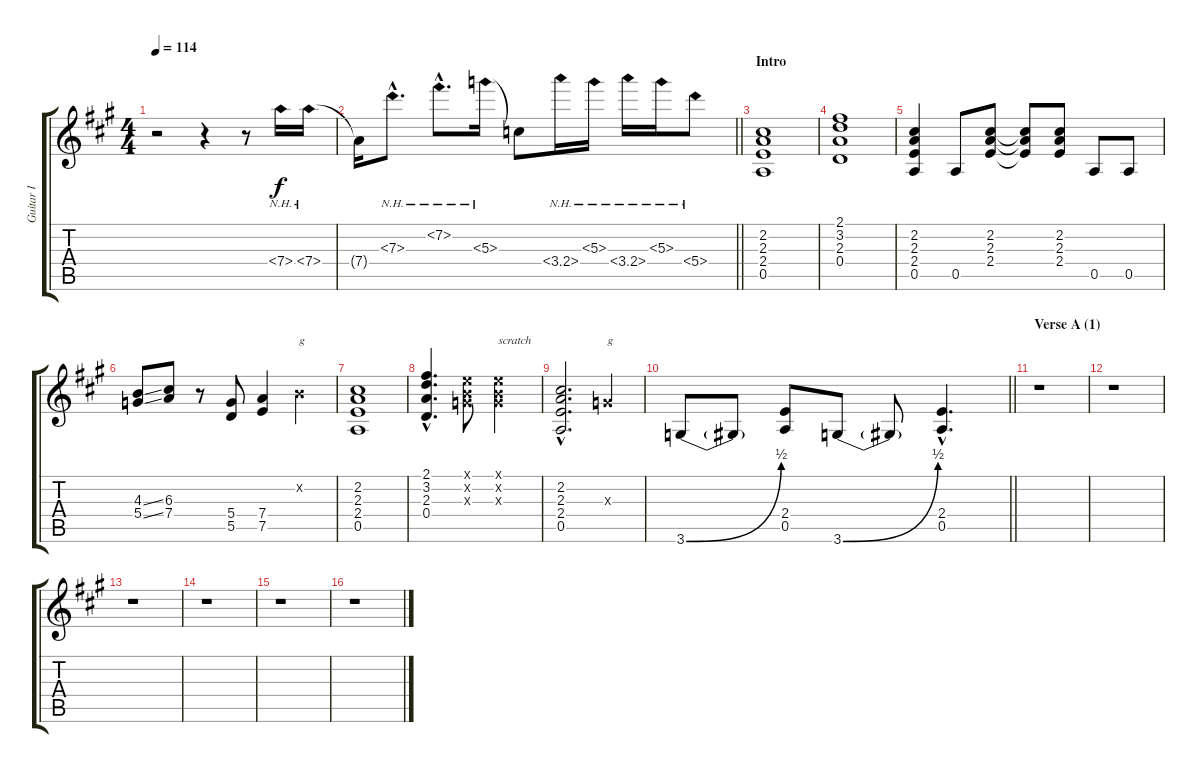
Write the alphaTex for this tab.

\track ("Guitar I" "Guitar I") {instrument distortionguitar}
\staff {score tabs}
\tuning (E4 B3 G3 D3 A2 E2) {hide}
\ts (4 4)
\tempo 114
\clef g2
\ks a
r.2{dy f instrument distortionguitar} r.4 r.8 7.4{nh}.16 7.4{nh}.16 |
\barLineRight lightlight
7.4{t}.16 7.3{nh hac}.8{d} 7.2{nh hac}.8{d} 5.3{nh}.16 5.3{t}.8 3.4{nh}.16 5.3{nh}.16 3.4{nh}.16 5.3{nh}.16 5.4{nh}.8 |
\section ("" "Intro")
(2.2 2.3 2.4 0.5).1 |
(2.1 3.2 2.3 0.4).1 |
(2.2 2.3 2.4 0.5).4 0.5.8 (2.2 2.3 2.4).8 (2.2{t} 2.3{t} 2.4{t}).8 (2.2 2.3 2.4).8 0.5.8 0.5.8 |
(4.3{ss} 5.4{ss}).8 (6.3 7.4).8 r.8 (5.4 5.5).8 (7.4 7.5).4 0.2{x}.4{txt "g"} |
(2.2 2.3 2.4 0.5).1 |
(2.1{hac} 3.2{hac} 2.3{hac} 0.4{hac}).4{d} (0.1{x} 0.2{x} 0.3{x}).8 (0.1{x} 0.2{x} 0.3{x}).2{txt "scratch"} |
(2.2{hac} 2.3{hac} 2.4{hac} 0.5{hac}).2{d} 0.3{x}.4{txt "g"} |
\barLineRight lightlight
3.6{be (bend 0 0 60 2)}.8 3.6{t}.8 (2.4 0.5).8 3.6{be (bend 0 0 60 2)}.8 3.6{t}.8 (2.4{hac} 0.5{hac}).4{d} |
\section ("" "Verse A (1)")
r.1 |
r.1 |
r.1 |
r.1 |
r.1 |
r.1
